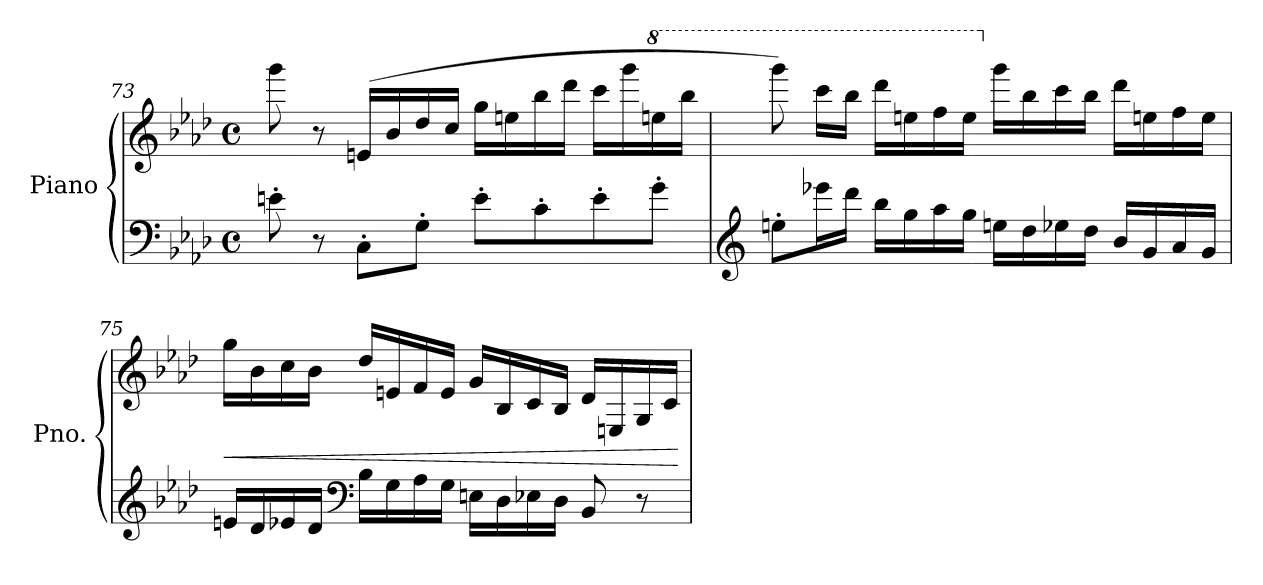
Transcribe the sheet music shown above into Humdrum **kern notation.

**kern	**kern	**dynam
*part1	*part1	*part1
*staff2	*staff1	*staff1/2
*I"Piano	*	*
*I'Pno.	*	*
!!LO:LB:g=z
*clefF4	*clefG2	*
*k[b-e-a-d-]	*k[b-e-a-d-]	*
*M4/4	*M4/4	*
*met(c)	*met(c)	*
=73	=73	=73
8en'\	8ggg\	.
8r	8r	.
8C'\L	(16en/LL	.
.	16b-/	.
8G'\J	16dd-/	.
.	16cc/JJ	.
8e'\L	16gg\LL	.
.	16een\	.
8c'\	16bb-\	.
.	16ddd-\JJ	.
8e'\	16ccc\LL	.
.	16ggg\	.
*	*8va	*
8g'\J	16eeen\	.
.	16bbb-\JJ	.
=74	=74	=74
*clefG2	*	*
8een'\L	8gggg\)	.
16eee-X\L	16cccc\LL	.
16ddd-\JJ	16bbb-\JJ	.
16bb-\LL	16dddd-\LL	.
16gg\	16eeen\	.
16aa-\	16fff\	.
16gg\JJ	16eee\JJ	.
*	*X8va	*
16een\LL	16ggg\LL	.
16dd-\	16bb-\	.
16ee-X\	16ccc\	.
16dd-\JJ	16bb-\JJ	.
16b-/LL	16ddd-\LL	.
16g/	16een\	.
16a-/	16ff\	.
16g/JJ	16ee\JJ	.
=75	=75	=75
!	!	!LO:HP:b
16en/LL	16gg\LL	<
16d-/	16b-\	.
16e-X/	16cc\	.
16d-/JJ	16b-\JJ	.
*clefF4	*	*
16B-\LL	16dd-/LL	.
16G\	16en/	.
16A-\	16f/	.
16G\JJ	16e/JJ	.
16En\LL	16g/LL	.
16D-\	16B-/	.
16E-X\	16c/	.
16D-\JJ	16B-/JJ	.
8BB-/	16d-/LL	.
.	16En/	.
8r	16G/	.
.	16c/JJ	.
.	.	[
=	=	=
*-	*-	*-
